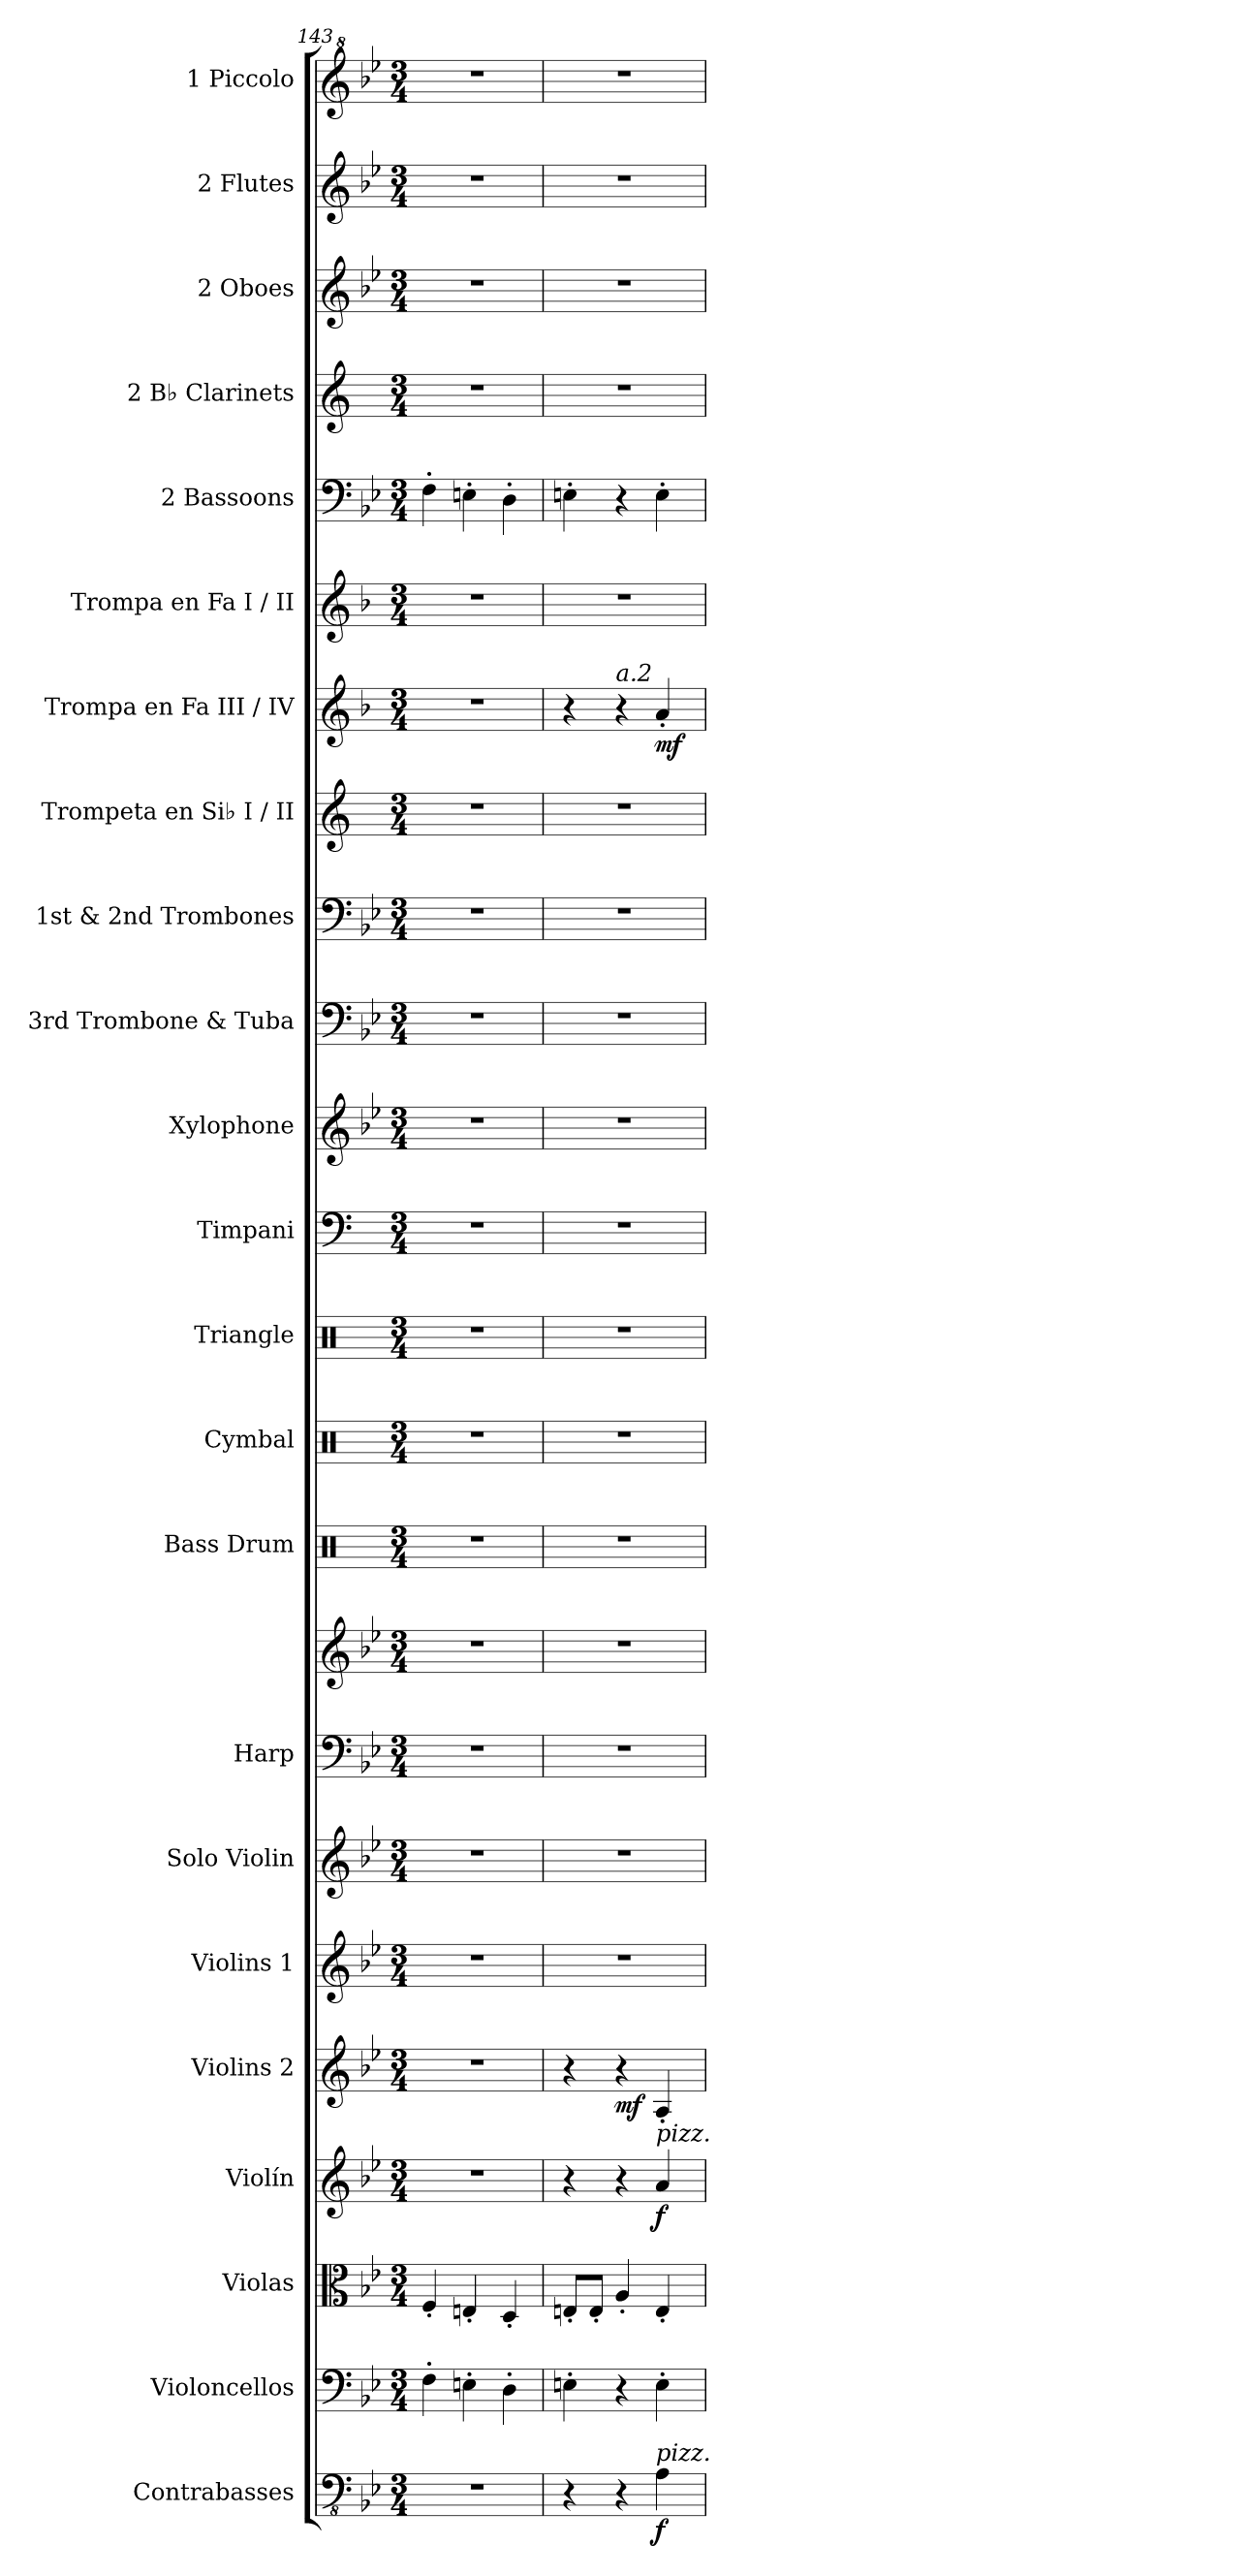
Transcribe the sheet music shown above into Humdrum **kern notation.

**kern	**dynam	**kern	**kern	**kern	**dynam	**kern	**dynam	**kern	**kern	**kern	**kern	**kern	**kern	**kern	**kern	**kern	**kern	**kern	**kern	**kern	**dynam	**kern	**kern	**kern	**kern	**kern	**kern
*part23	*part23	*part22	*part21	*part20	*part20	*part19	*part19	*part18	*part17	*part16	*part16	*part15	*part14	*part13	*part12	*part11	*part10	*part9	*part8	*part7	*part7	*part6	*part5	*part4	*part3	*part2	*part1
*staff24	*staff24	*staff23	*staff22	*staff21	*staff21	*staff20	*staff20	*staff19	*staff18	*staff17	*staff16	*staff15	*staff14	*staff13	*staff12	*staff11	*staff10	*staff9	*staff8	*staff7	*staff7	*staff6	*staff5	*staff4	*staff3	*staff2	*staff1
*I"Contrabasses	*	*I"Violoncellos	*I"Violas	*I"Violín	*	*I"Violins 2	*	*I"Violins 1	*I"Solo Violin	*I"Harp	*	*I"Bass Drum	*I"Cymbal	*I"Triangle	*I"Timpani	*I"Xylophone	*I"3rd Trombone     &amp; Tuba	*I"1st &amp; 2nd Trombones	*I"Trompeta en Si♭  I / II	*I"Trompa en Fa   III / IV	*	*I"Trompa en Fa I / II	*I"2 Bassoons	*I"2 B♭ Clarinets	*I"2 Oboes	*I"2 Flutes	*I"1 Piccolo
*I'Cbs.	*	*I'Vlcs.	*I'Vlas.	*I'Vln.	*	*I'Vlns. 2	*	*I'Vlns. 1	*I'S. Vln.	*I'Hrp.	*	*I'B. Dr.	*I'Cym.	*I'Trgl.	*I'Timp.	*I'Xyl.	*I'3rd Trb. &amp; Tba.	*I'1st &amp; 2nd    Trbs.	*I'Tpt. Si♭  I / II	*I'Trmp. Fa   III / IV	*	*I'Trmp. Fa I / II	*I'2 Bsns.	*I'2 B♭ Cls.	*I'2 Obs.	*I'2 Fls.	*I'1 Picc.
*clefFv4	*	*clefF4	*clefC3	*clefG2	*	*clefG2	*	*clefG2	*clefG2	*clefF4	*clefG2	*clefX	*clefX	*clefX	*clefF4	*clefG2	*clefF4	*clefF4	*clefG2	*clefG2	*	*clefG2	*clefF4	*clefG2	*clefG2	*clefG2	*clefG^2
*	*	*	*	*	*	*	*	*	*	*	*	*	*	*	*	*ITrd-7c-12	*	*	*ITrd1c2	*ITrd4c7	*	*ITrd4c7	*	*ITrd1c2	*	*	*ITrd-7c-12
*k[b-e-]	*	*k[b-e-]	*k[b-e-]	*k[b-e-]	*	*k[b-e-]	*	*k[b-e-]	*k[b-e-]	*k[b-e-]	*k[b-e-]	*k[]	*k[]	*k[]	*k[]	*k[b-e-]	*k[b-e-]	*k[b-e-]	*k[b-e-]	*k[b-e-]	*	*k[b-e-]	*k[b-e-]	*k[b-e-]	*k[b-e-]	*k[b-e-]	*k[b-e-]
*M3/4	*	*M3/4	*M3/4	*M3/4	*	*M3/4	*	*M3/4	*M3/4	*M3/4	*M3/4	*M3/4	*M3/4	*M3/4	*M3/4	*M3/4	*M3/4	*M3/4	*M3/4	*M3/4	*	*M3/4	*M3/4	*M3/4	*M3/4	*M3/4	*M3/4
=143	=143	=143	=143	=143	=143	=143	=143	=143	=143	=143	=143	=143	=143	=143	=143	=143	=143	=143	=143	=143	=143	=143	=143	=143	=143	=143	=143
2.r	.	4F'\	4F'/	2.r	.	2.r	.	2.r	2.r	2.r	2.r	2.r	2.r	2.r	2.r	2.r	2.r	2.r	2.r	2.r	.	2.r	4F'\	2.r	2.r	2.r	2.r
.	.	4En'\	4En'/	.	.	.	.	.	.	.	.	.	.	.	.	.	.	.	.	.	.	.	4En'\	.	.	.	.
.	.	4D'\	4D'/	.	.	.	.	.	.	.	.	.	.	.	.	.	.	.	.	.	.	.	4D'\	.	.	.	.
=144	=144	=144	=144	=144	=144	=144	=144	=144	=144	=144	=144	=144	=144	=144	=144	=144	=144	=144	=144	=144	=144	=144	=144	=144	=144	=144	=144
4r	.	4En'\	8En'/L	4r	.	4r	.	2.r	2.r	2.r	2.r	2.r	2.r	2.r	2.r	2.r	2.r	2.r	2.r	4r	.	2.r	4En'\	2.r	2.r	2.r	2.r
.	.	.	8E'/J	.	.	.	.	.	.	.	.	.	.	.	.	.	.	.	.	.	.	.	.	.	.	.	.
!	!	!	!	!	!	!	!	!	!	!	!	!	!	!	!	!	!	!	!	!LO:TX:a:i:t=a.2	!	!	!	!	!	!	!
!	!	!	!	!	!	!	!LO:DY:b	!	!	!	!	!	!	!	!	!	!	!	!	!	!	!	!	!	!	!	!
4r	.	4r	4A'/	4r	.	4r	mf	.	.	.	.	.	.	.	.	.	.	.	.	4r	.	.	4r	.	.	.	.
!	!	!	!	!LO:TX:a:i:t=pizz.	!	!	!	!	!	!	!	!	!	!	!	!	!	!	!	!	!	!	!	!	!	!	!
!LO:TX:a:i:t=pizz.	!	!	!	!	!	!	!	!	!	!	!	!	!	!	!	!	!	!	!	!	!	!	!	!	!	!	!
!	!LO:DY:b	!	!	!	!LO:DY:b	!	!	!	!	!	!	!	!	!	!	!	!	!	!	!	!LO:DY:b	!	!	!	!	!	!
4AA\	f	4E'\	4E'/	4a/	f	4A'/	.	.	.	.	.	.	.	.	.	.	.	.	.	4d'/	mf	.	4E'\	.	.	.	.
=	=	=	=	=	=	=	=	=	=	=	=	=	=	=	=	=	=	=	=	=	=	=	=	=	=	=	=
*-	*-	*-	*-	*-	*-	*-	*-	*-	*-	*-	*-	*-	*-	*-	*-	*-	*-	*-	*-	*-	*-	*-	*-	*-	*-	*-	*-
